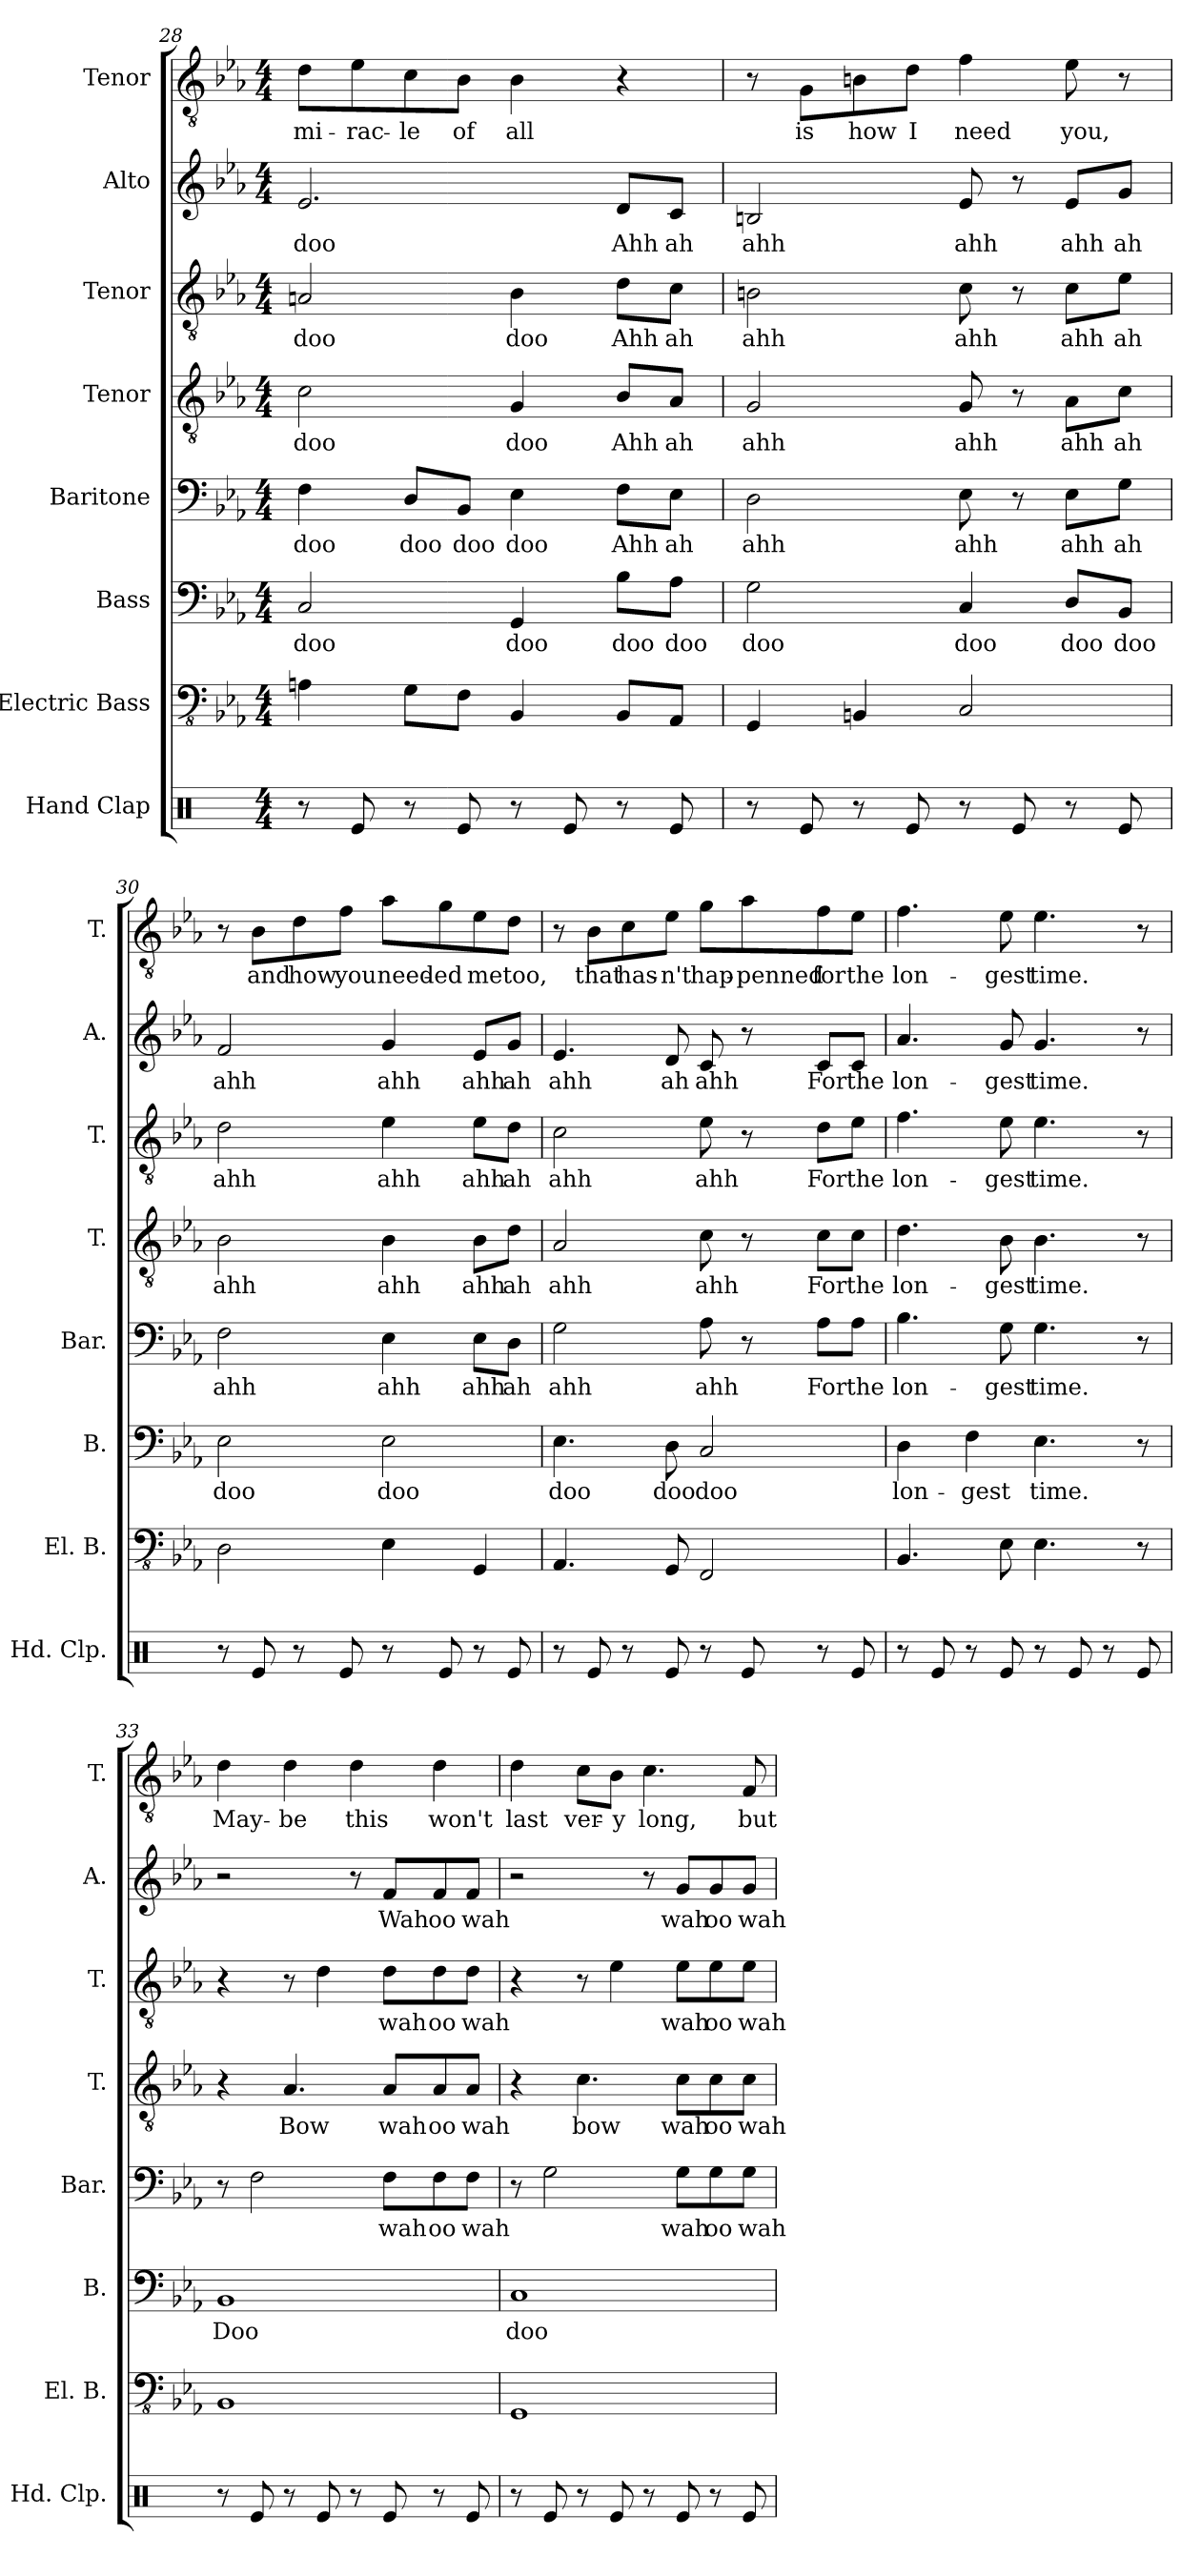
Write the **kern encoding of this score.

**kern	**kern	**kern	**text	**kern	**text	**kern	**text	**kern	**text	**kern	**text	**kern	**text
*part8	*part7	*part6	*part6	*part5	*part5	*part4	*part4	*part3	*part3	*part2	*part2	*part1	*part1
*staff8	*staff7	*staff6	*staff6	*staff5	*staff5	*staff4	*staff4	*staff3	*staff3	*staff2	*staff2	*staff1	*staff1
*I"Hand Clap	*I"Electric Bass	*I"Bass	*	*I"Baritone	*	*I"Tenor	*	*I"Tenor	*	*I"Alto	*	*I"Tenor	*
*I'Hd. Clp.	*I'El. B.	*I'B.	*	*I'Bar.	*	*I'T.	*	*I'T.	*	*I'A.	*	*I'T.	*
*clefX	*clefFv4	*clefF4	*	*clefF4	*	*clefGv2	*	*clefGv2	*	*clefG2	*	*clefGv2	*
*k[]	*k[b-e-a-]	*k[b-e-a-]	*	*k[b-e-a-]	*	*k[b-e-a-]	*	*k[b-e-a-]	*	*k[b-e-a-]	*	*k[b-e-a-]	*
*M4/4	*M4/4	*M4/4	*	*M4/4	*	*M4/4	*	*M4/4	*	*M4/4	*	*M4/4	*
=28	=28	=28	=28	=28	=28	=28	=28	=28	=28	=28	=28	=28	=28
8r	4AAn\	2C/	doo	4F\	doo	2c\	doo	2An/	doo	2.e-/	doo	8d\L	mi-
8Re/	.	.	.	.	.	.	.	.	.	.	.	8e-\	-rac-
8r	8GG\L	.	.	8D/L	doo	.	.	.	.	.	.	8c\	-le
8Re/	8FF\J	.	.	8BB-/J	doo	.	.	.	.	.	.	8B-\J	of
8r	4BBB-/	4GG/	doo	4E-\	doo	4G/	doo	4B-\	doo	.	.	4B-\	all
8Re/	.	.	.	.	.	.	.	.	.	.	.	.	.
8r	8BBB-/L	8B-\L	doo	8F\L	Ahh	8B-/L	Ahh	8d\L	Ahh	8d/L	Ahh	4r	.
8Re/	8AAA-/J	8A-\J	doo	8E-\J	ah	8A-/J	ah	8c\J	ah	8c/J	ah	.	.
!!LO:PB:g=z
=29	=29	=29	=29	=29	=29	=29	=29	=29	=29	=29	=29	=29	=29
8r	4GGG/	2G\	doo	2D\	ahh	2G/	ahh	2Bn\	ahh	2Bn/	ahh	8r	.
8Re/	.	.	.	.	.	.	.	.	.	.	.	8G\L	is
8r	4BBBn/	.	.	.	.	.	.	.	.	.	.	8Bn\	how
8Re/	.	.	.	.	.	.	.	.	.	.	.	8d\J	I
8r	2CC/	4C/	doo	8E-\	ahh	8G/	ahh	8c\	ahh	8e-/	ahh	4f\	need
8Re/	.	.	.	8r	.	8r	.	8r	.	8r	.	.	.
8r	.	8D/L	doo	8E-\L	ahh	8A-\L	ahh	8c\L	ahh	8e-/L	ahh	8e-\	you,
8Re/	.	8BB-/J	doo	8G\J	ah	8c\J	ah	8e-\J	ah	8g/J	ah	8r	.
=30	=30	=30	=30	=30	=30	=30	=30	=30	=30	=30	=30	=30	=30
8r	2DD\	2E-\	doo	2F\	ahh	2B-\	ahh	2d\	ahh	2f/	ahh	8r	.
8Re/	.	.	.	.	.	.	.	.	.	.	.	8B-\L	and
8r	.	.	.	.	.	.	.	.	.	.	.	8d\	how
8Re/	.	.	.	.	.	.	.	.	.	.	.	8f\J	you
8r	4EE-\	2E-\	doo	4E-\	ahh	4B-\	ahh	4e-\	ahh	4g/	ahh	8a-\L	need-
8Re/	.	.	.	.	.	.	.	.	.	.	.	8g\	-ed
8r	4GGG/	.	.	8E-\L	ahh	8B-\L	ahh	8e-\L	ahh	8e-/L	ahh	8e-\	me
8Re/	.	.	.	8D\J	ah	8d\J	ah	8d\J	ah	8g/J	ah	8d\J	too,
!!LO:PB:g=z
=31	=31	=31	=31	=31	=31	=31	=31	=31	=31	=31	=31	=31	=31
8r	4.AAA-/	4.E-\	doo	2G\	ahh	2A-/	ahh	2c\	ahh	4.e-/	ahh	8r	.
8Re/	.	.	.	.	.	.	.	.	.	.	.	8B-\L	that
8r	.	.	.	.	.	.	.	.	.	.	.	8c\	has-
8Re/	8GGG/	8D\	doo	.	.	.	.	.	.	8d/	ah	8e-\J	-n't
8r	2FFF/	2C/	doo	8A-\	ahh	8c\	ahh	8e-\	ahh	8c/	ahh	8g\L	hap-
8Re/	.	.	.	8r	.	8r	.	8r	.	8r	.	8a-\	-penned
8r	.	.	.	8A-\L	For	8c\L	For	8d\L	For	8c/L	For	8f\	for
8Re/	.	.	.	8A-\J	the	8c\J	the	8e-\J	the	8c/J	the	8e-\J	the
=32	=32	=32	=32	=32	=32	=32	=32	=32	=32	=32	=32	=32	=32
8r	4.BBB-/	4D\	lon-	4.B-\	lon-	4.d\	lon-	4.f\	lon-	4.a-/	lon-	4.f\	lon-
8Re/	.	.	.	.	.	.	.	.	.	.	.	.	.
8r	.	4F\	-gest	.	.	.	.	.	.	.	.	.	.
8Re/	8EE-\	.	.	8G\	-gest	8B-\	-gest	8e-\	-gest	8g/	-gest	8e-\	-gest
8r	4.EE-\	4.E-\	time.	4.G\	time.	4.B-\	time.	4.e-\	time.	4.g/	time.	4.e-\	time.
8Re/	.	.	.	.	.	.	.	.	.	.	.	.	.
8r	.	.	.	.	.	.	.	.	.	.	.	.	.
8Re/	8r	8r	.	8r	.	8r	.	8r	.	8r	.	8r	.
=33	=33	=33	=33	=33	=33	=33	=33	=33	=33	=33	=33	=33	=33
8r	1BBB-	1BB-	Doo	8r	.	4r	.	4r	.	2r	.	4d\	May-
8Re/	.	.	.	2F\	.	.	.	.	.	.	.	.	.
8r	.	.	.	.	.	4.A-/	Bow	8r	.	.	.	4d\	-be
8Re/	.	.	.	.	.	.	.	4d\	.	.	.	.	.
8r	.	.	.	.	.	.	.	.	.	8r	.	4d\	this
8Re/	.	.	.	8F\L	wah	8A-/L	wah	8d\L	wah	8f/L	Wah	.	.
8r	.	.	.	8F\	oo	8A-/	oo	8d\	oo	8f/	oo	4d\	won't
8Re/	.	.	.	8F\J	wah	8A-/J	wah	8d\J	wah	8f/J	wah	.	.
!!LO:PB:g=z
=34	=34	=34	=34	=34	=34	=34	=34	=34	=34	=34	=34	=34	=34
8r	1GGG	1C	doo	8r	.	4r	.	4r	.	2r	.	4d\	last
8Re/	.	.	.	2G\	.	.	.	.	.	.	.	.	.
8r	.	.	.	.	.	4.c\	bow	8r	.	.	.	8c\L	ver-
8Re/	.	.	.	.	.	.	.	4e-\	.	.	.	8B-\J	-y
8r	.	.	.	.	.	.	.	.	.	8r	.	4.c\	long,
8Re/	.	.	.	8G\L	wah	8c\L	wah	8e-\L	wah	8g/L	wah	.	.
8r	.	.	.	8G\	oo	8c\	oo	8e-\	oo	8g/	oo	.	.
8Re/	.	.	.	8G\J	wah	8c\J	wah	8e-\J	wah	8g/J	wah	8F/	but
=	=	=	=	=	=	=	=	=	=	=	=	=	=
*-	*-	*-	*-	*-	*-	*-	*-	*-	*-	*-	*-	*-	*-
